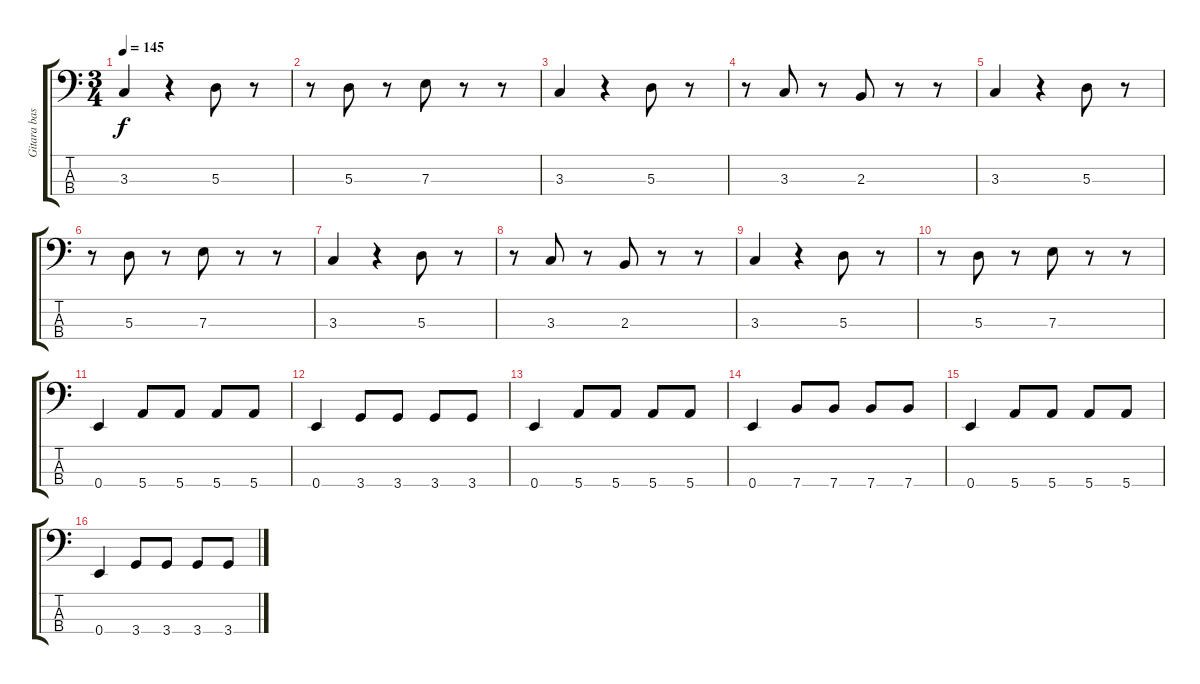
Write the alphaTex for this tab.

\track ("Gitara basowa" "Gitara bas") {instrument electricbassfinger}
\staff {score tabs}
\tuning (G2 D2 A1 E1) {hide}
\ts (3 4)
\tempo 145
\clef f4
\ks c
3.3.4{dy f} r.4 5.3.8 r.8 |
r.8 5.3.8 r.8 7.3.8 r.8 r.8 |
3.3.4 r.4 5.3.8 r.8 |
r.8 3.3.8 r.8 2.3.8 r.8 r.8 |
3.3.4 r.4 5.3.8 r.8 |
r.8 5.3.8 r.8 7.3.8 r.8 r.8 |
3.3.4 r.4 5.3.8 r.8 |
r.8 3.3.8 r.8 2.3.8 r.8 r.8 |
3.3.4 r.4 5.3.8 r.8 |
r.8 5.3.8 r.8 7.3.8 r.8 r.8 |
0.4.4 5.4.8 5.4.8 5.4.8 5.4.8 |
0.4.4 3.4.8 3.4.8 3.4.8 3.4.8 |
0.4.4 5.4.8 5.4.8 5.4.8 5.4.8 |
0.4.4 7.4.8 7.4.8 7.4.8 7.4.8 |
0.4.4 5.4.8 5.4.8 5.4.8 5.4.8 |
0.4.4 3.4.8 3.4.8 3.4.8 3.4.8
